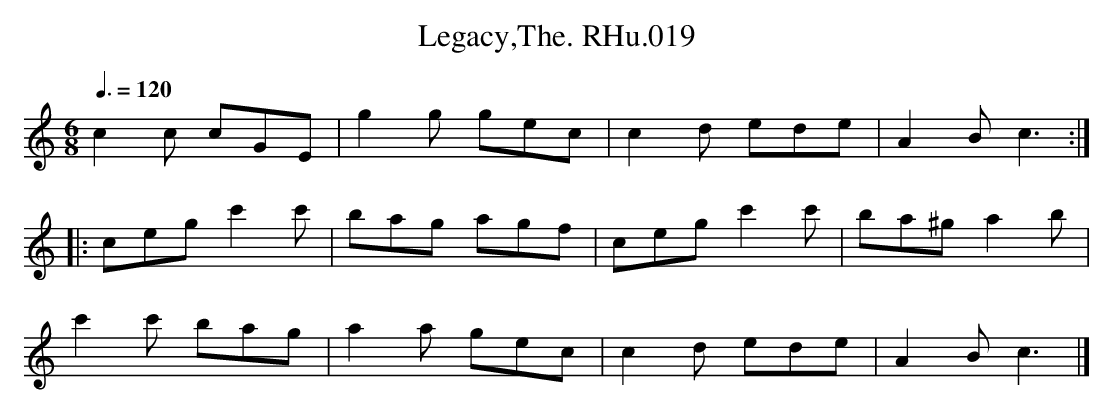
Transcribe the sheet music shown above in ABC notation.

X:1
T:Legacy,The. RHu.019
L:1/8
M:6/8
Q:3/8=120
K:C
c2c cGE|g2g gec|c2d ede|A2Bc3::!
ceg c'2c'|bag agf|ceg c'2c'|ba^g a2b|!
c'2c' bag|a2a gec|c2d ede|A2B c3|]
